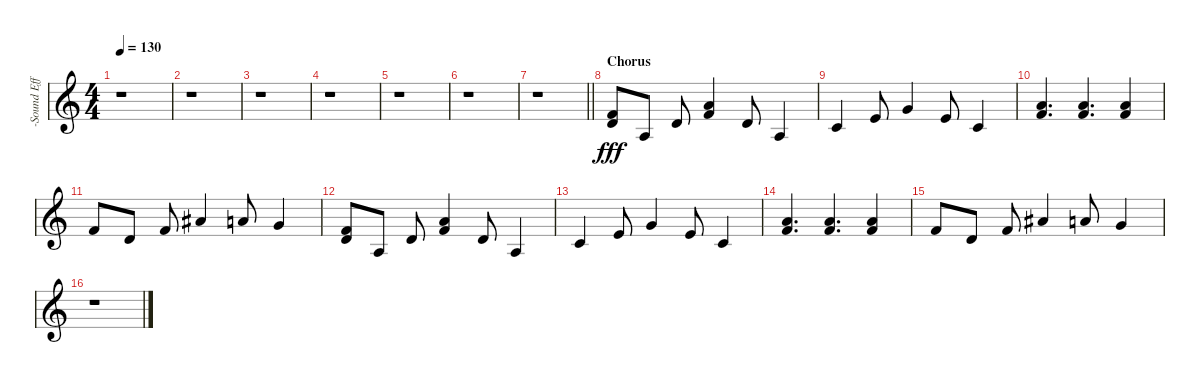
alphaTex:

\track ("-Sound Effects/Piano-" "-Sound Eff") {instrument vibraphone}
\staff {score}
\tuning (E4 B3 G3 D3 A2 D2) {hide}
\ts (4 4)
\tempo 130
\clef g2
\ks c
r.1{dy f} |
r.1 |
r.1 |
r.1 |
r.1 |
r.1 |
\barLineRight lightlight
r.1 |
\section ("" "Chorus")
(6.2 7.3).8{dy fff volume 9 instrument acousticgrandpiano} 7.4.8 7.3.8 (5.1 6.2).4 7.3.8 7.4.4 |
5.3.4 5.2.8 3.1.4 5.2.8 5.3.4 |
(5.1 6.2).4{d} (5.1 6.2).4{d} (5.1 6.2).4 |
6.2.8 7.3.8 6.2.8 6.1.4 5.1.8 8.2.4 |
(6.2 7.3).8 7.4.8 7.3.8 (5.1 6.2).4 7.3.8 7.4.4 |
5.3.4 5.2.8 3.1.4 5.2.8 5.3.4 |
(5.1 6.2).4{d} (5.1 6.2).4{d} (5.1 6.2).4 |
6.2.8 7.3.8 6.2.8 6.1.4 5.1.8 8.2.4 |
r.1
